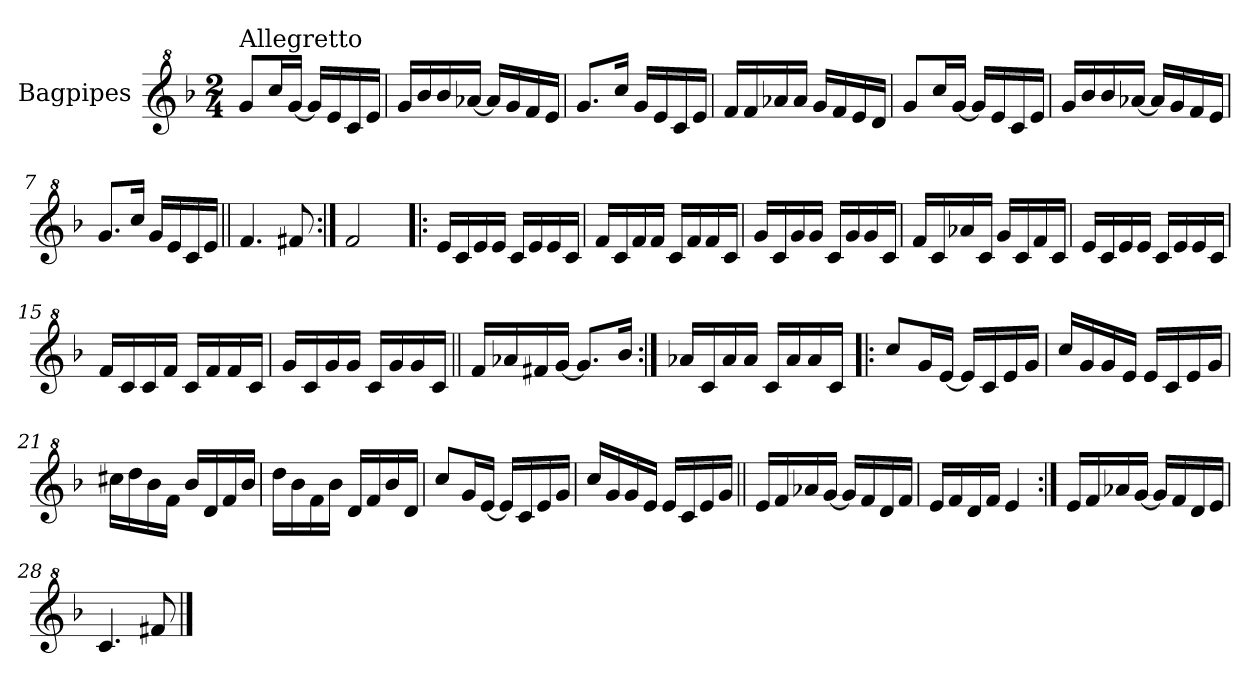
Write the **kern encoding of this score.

**kern
*part1
*staff1
*I"Bagpipes
*I'Bag
*clefG^2
*k[b-]
*F:
*M2/4
=1
!LO:TX:a:t=Allegretto
8gg/L
16ccc/L
[16gg/JJ
16gg/LL]
16ee/
16cc/
16ee/JJ
=2
16gg/LL
16bb-/
16bb-/
[16aa-X/JJ
16aa-/LL]
16gg/
16ff/
16ee/JJ
=3
8.gg/L
16ccc/Jk
16gg/LL
16ee/
16cc/
16ee/JJ
=4
16ff/LL
16ff/
16aa-X/
16aa-/JJ
16gg/LL
16ff/
16ee/
16dd/JJ
=5
8gg/L
16ccc/L
[16gg/JJ
16gg/LL]
16ee/
16cc/
16ee/JJ
!!LO:LB:g=z
=6
16gg/LL
16bb-/
16bb-/
[16aa-X/JJ
16aa-/LL]
16gg/
16ff/
16ee/JJ
=7
8.gg/L
16ccc/Jk
16gg/LL
16ee/
16cc/
16ee/JJ
=8||
4.ff/
8ff#X/
=9:|!
2ff/
=10!|:
16ee/LL
16cc/
16ee/
16ee/JJ
16cc/LL
16ee/
16ee/
16cc/JJ
=11
16ff/LL
16cc/
16ff/
16ff/JJ
16cc/LL
16ff/
16ff/
16cc/JJ
=12
16gg/LL
16cc/
16gg/
16gg/JJ
16cc/LL
16gg/
16gg/
16cc/JJ
!!LO:LB:g=z
=13
16ff/LL
16cc/
16aa-X/
16cc/JJ
16gg/LL
16cc/
16ff/
16cc/JJ
=14
16ee/LL
16cc/
16ee/
16ee/JJ
16cc/LL
16ee/
16ee/
16cc/JJ
=15
16ff/LL
16cc/
16cc/
16ff/JJ
16cc/LL
16ff/
16ff/
16cc/JJ
=16
16gg/LL
16cc/
16gg/
16gg/JJ
16cc/LL
16gg/
16gg/
16cc/JJ
=17||
16ff/LL
16aa-X/
16ff#X/
[16gg/JJ
8.gg/L]
16bb-/Jk
!!LO:LB:g=z
=18:|!
16aa-X/LL
16cc/
16aa-/
16aa-/JJ
16cc/LL
16aa-/
16aa-/
16cc/JJ
=19!|:
8ccc/L
16gg/L
[16ee/JJ
16ee/LL]
16cc/
16ee/
16gg/JJ
=20
16ccc/LL
16gg/
16gg/
16ee/JJ
16ee/LL
16cc/
16ee/
16gg/JJ
=21
16ccc#X\LL
16ddd\
16bb-\
16ff\JJ
16bb-/LL
16dd/
16ff/
16bb-/JJ
=22
16ddd\LL
16bb-\
16ff\
16bb-\JJ
16dd/LL
16ff/
16bb-/
16dd/JJ
=23
8ccc/L
16gg/L
[16ee/JJ
16ee/LL]
16cc/
16ee/
16gg/JJ
!!LO:LB:g=z
=24
16ccc/LL
16gg/
16gg/
16ee/JJ
16ee/LL
16cc/
16ee/
16gg/JJ
=25||
16ee/LL
16ff/
16aa-X/
[16gg/JJ
16gg/LL]
16ff/
16dd/
16ff/JJ
=26
16ee/LL
16ff/
16dd/
16ff/JJ
4ee/
=27:|!
16ee/LL
16ff/
16aa-X/
[16gg/JJ
16gg/LL]
16ff/
16dd/
16ee/JJ
=28
4.cc/
8ff#X/
==
*-
